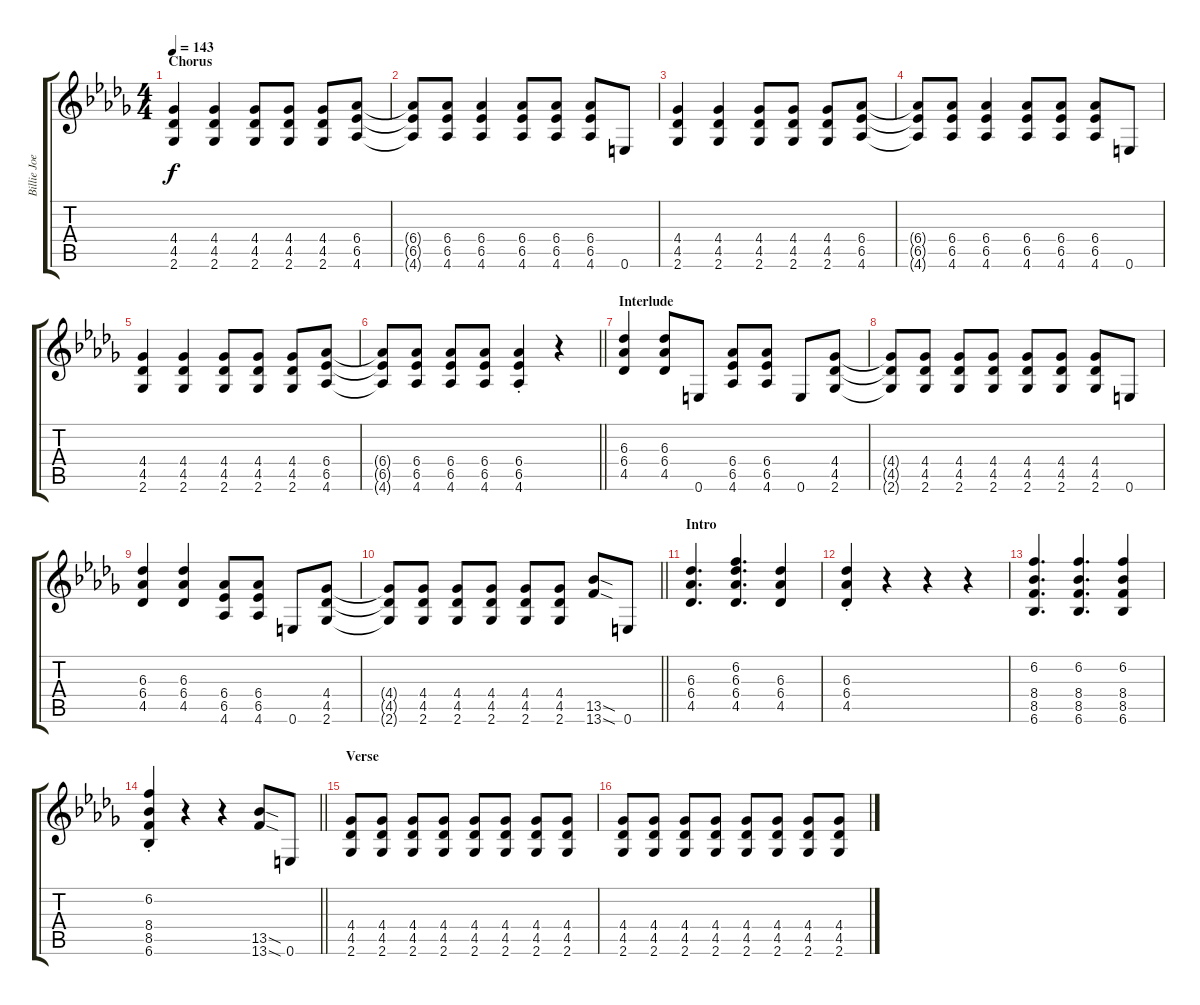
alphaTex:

\track ("Billie Joe Rhythm" "Billie Joe") {instrument overdrivenguitar}
\staff {score tabs}
\tuning (E4 B3 G3 D3 A2 E2) {hide}
\ts (4 4)
\section ("" "Chorus")
\tempo 143
\clef g2
\ks db
(4.4 4.5 2.6).4{dy f} (4.4 4.5 2.6).4 (4.4 4.5 2.6).8 (4.4 4.5 2.6).8 (4.4 4.5 2.6).8 (6.4 6.5 4.6).8 |
(6.4{t} 6.5{t} 4.6{t}).8 (6.4 6.5 4.6).8 (6.4 6.5 4.6).4 (6.4 6.5 4.6).8 (6.4 6.5 4.6).8 (6.4 6.5 4.6).8 0.6.8 |
(4.4 4.5 2.6).4 (4.4 4.5 2.6).4 (4.4 4.5 2.6).8 (4.4 4.5 2.6).8 (4.4 4.5 2.6).8 (6.4 6.5 4.6).8 |
(6.4{t} 6.5{t} 4.6{t}).8 (6.4 6.5 4.6).8 (6.4 6.5 4.6).4 (6.4 6.5 4.6).8 (6.4 6.5 4.6).8 (6.4 6.5 4.6).8 0.6.8 |
(4.4 4.5 2.6).4 (4.4 4.5 2.6).4 (4.4 4.5 2.6).8 (4.4 4.5 2.6).8 (4.4 4.5 2.6).8 (6.4 6.5 4.6).8 |
\barLineRight lightlight
(6.4{t} 6.5{t} 4.6{t}).8 (6.4 6.5 4.6).8 (6.4 6.5 4.6).8 (6.4 6.5 4.6).8 (6.4{st} 6.5{st} 4.6{st}).4 r.4 |
\section ("" "Interlude")
(6.3 6.4 4.5).4 (6.3 6.4 4.5).8 0.6.8 (6.4 6.5 4.6).8 (6.4 6.5 4.6).8 0.6.8 (4.4 4.5 2.6).8 |
(4.4{t} 4.5{t} 2.6{t}).8 (4.4 4.5 2.6).8 (4.4 4.5 2.6).8 (4.4 4.5 2.6).8 (4.4 4.5 2.6).8 (4.4 4.5 2.6).8 (4.4 4.5 2.6).8 0.6.8 |
(6.3 6.4 4.5).4 (6.3 6.4 4.5).4 (6.4 6.5 4.6).8 (6.4 6.5 4.6).8 0.6.8 (4.4 4.5 2.6).8 |
\barLineRight lightlight
(4.4{t} 4.5{t} 2.6{t}).8 (4.4 4.5 2.6).8 (4.4 4.5 2.6).8 (4.4 4.5 2.6).8 (4.4 4.5 2.6).8 (4.4 4.5 2.6).8 (13.5{sod} 13.6{sod}).8 0.6.8 |
\section ("" "Intro")
(6.3 6.4 4.5).4{d} (6.2 6.3 6.4 4.5).4{d} (6.3 6.4 4.5).4 |
(6.3{st} 6.4{st} 4.5{st}).4 r.4 r.4 r.4 |
(6.2 8.4 8.5 6.6).4{d} (6.2 8.4 8.5 6.6).4{d} (6.2 8.4 8.5 6.6).4 |
\barLineRight lightlight
(6.2{st} 8.4{st} 8.5{st} 6.6{st}).4 r.4 r.4 (13.5{sod} 13.6{sod}).8 0.6.8 |
\section ("" "Verse")
(4.4 4.5 2.6).8 (4.4 4.5 2.6).8 (4.4 4.5 2.6).8 (4.4 4.5 2.6).8 (4.4 4.5 2.6).8 (4.4 4.5 2.6).8 (4.4 4.5 2.6).8 (4.4 4.5 2.6).8 |
(4.4 4.5 2.6).8 (4.4 4.5 2.6).8 (4.4 4.5 2.6).8 (4.4 4.5 2.6).8 (4.4 4.5 2.6).8 (4.4 4.5 2.6).8 (4.4 4.5 2.6).8 (4.4 4.5 2.6).8
